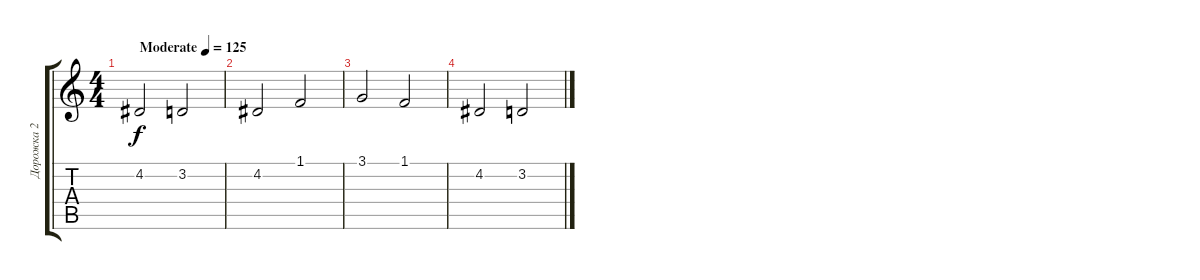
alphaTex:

\track ("Дорожка 2" "Дорожка 2") {instrument pad8sweep}
\staff {score tabs}
\tuning (E4 B3 G3 D3 A2 E2) {hide}
\ts (4 4)
\tempo (125 "Moderate")
\clef g2
\ks c
4.2.2{dy f instrument pad8sweep} 3.2.2 |
4.2.2 1.1.2 |
3.1.2 1.1.2 |
4.2.2 3.2.2
